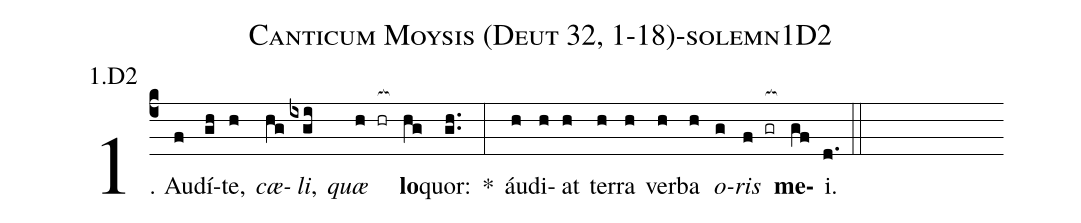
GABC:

name: Canticum Moysis (Deut 32, 1-18)-solemn1D2;
annotation: 1.D2;
%%
(c4)1. Au(f)dí(gh)te,(h) <i>cæ</i>(hg)<i>li</i>,(ixgi) <i>quæ</i>(h hr[ocb:1{]) <b>lo</b>(hg[ocb:0}])quor:(gh..) *(:) áu(h)di(h)at(h) ter(h)ra(h) ver(h)ba(h) <i>o</i>(g)<i>ris</i>(f gr[ocb:1{]) <b>me</b>(gf[ocb:0}])i.(d.) (::)
